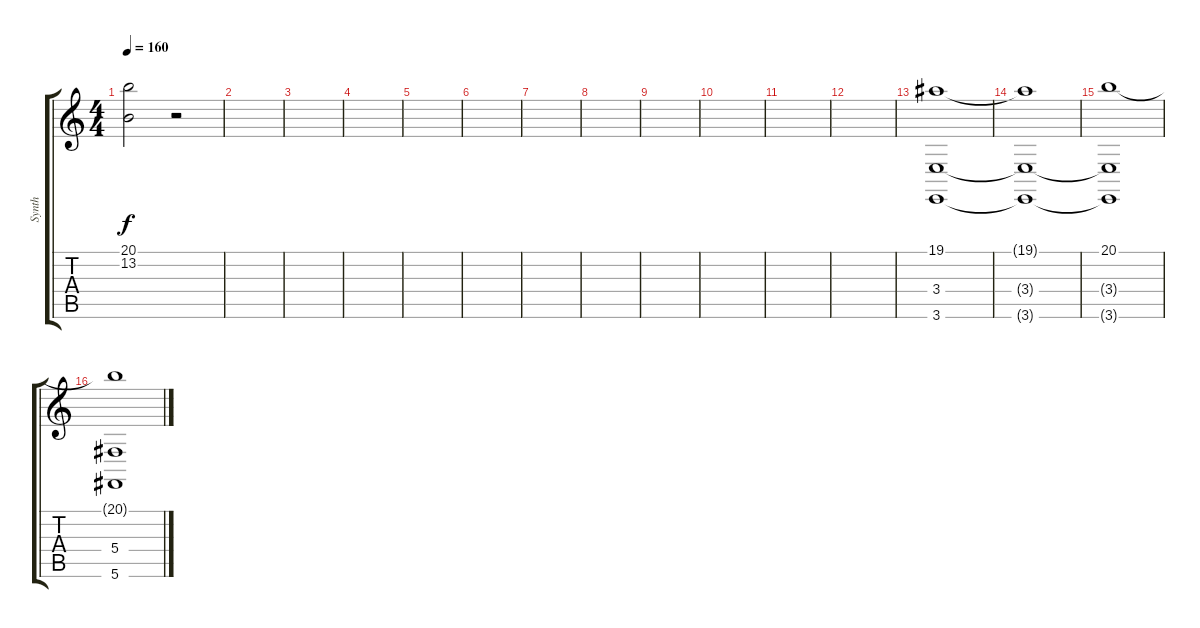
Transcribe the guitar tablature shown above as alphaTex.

\track ("Synth" "Synth") {instrument lead6voice}
\staff {score tabs}
\tuning (Eb4 Bb3 Gb3 Db3 Ab2 Db2) {hide}
\ts (4 4)
\section ("" "")
\tempo 160
\clef g2
\ks c
(20.1{t} 13.2{t}).2{dy f volume 0} r.2{volume 11} |
|
|
|
|
|
|
|
|
|
|
|
(19.1 3.4 3.6).1 |
(19.1{t} 3.4{t} 3.6{t}).1 |
(20.1 3.4{t} 3.6{t}).1 |
(20.1{t} 5.4 5.6).1
